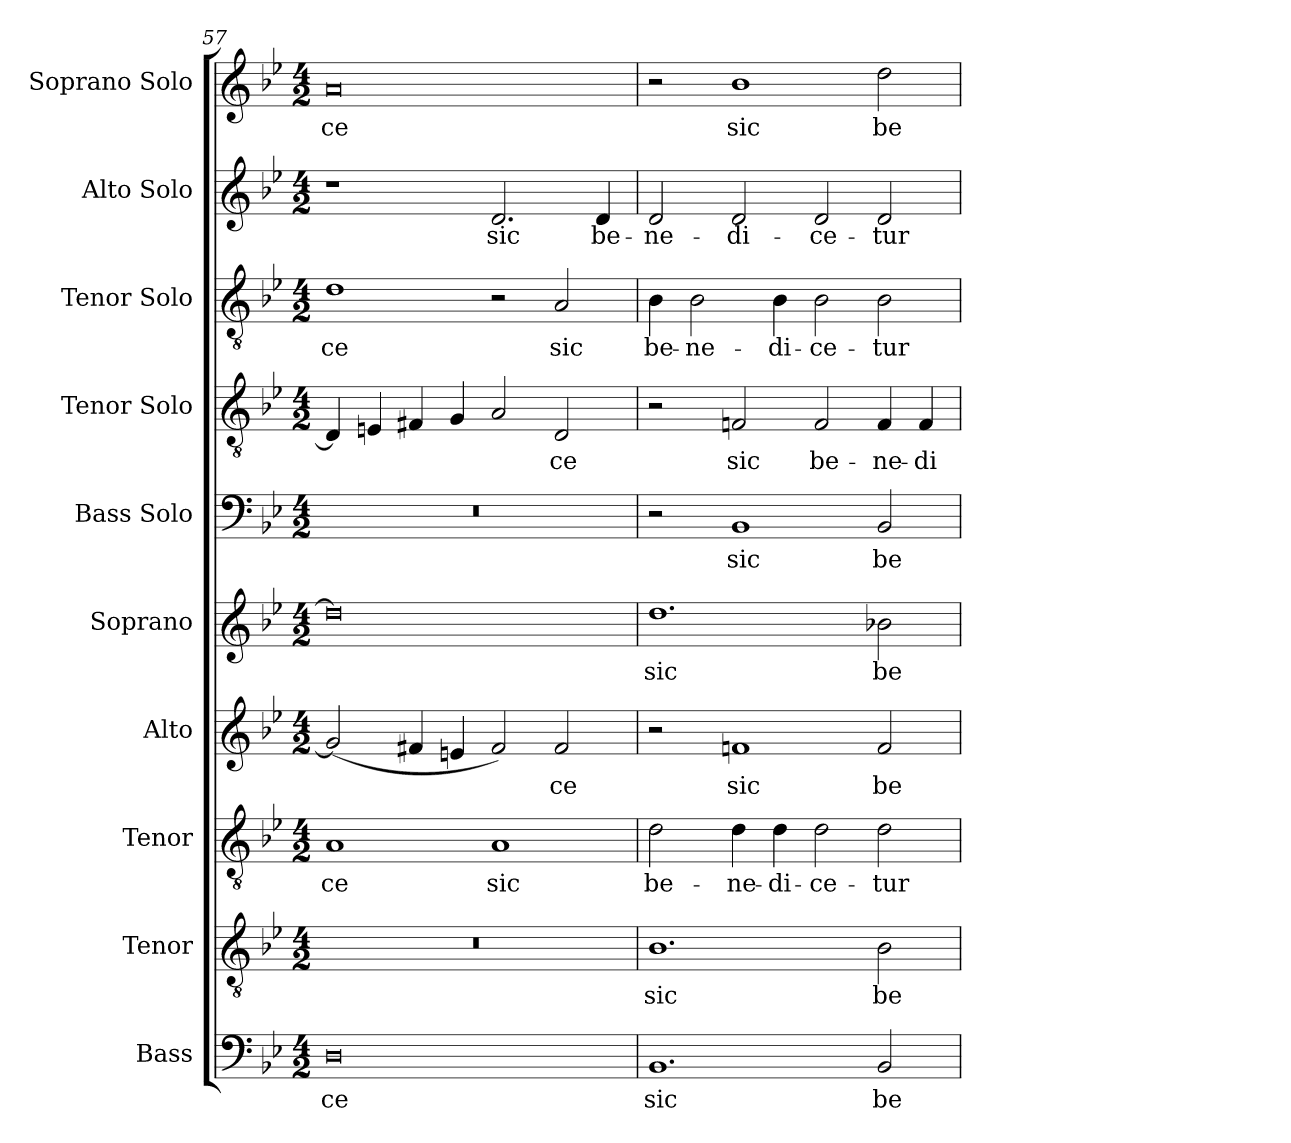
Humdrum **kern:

**kern	**text	**kern	**text	**kern	**text	**kern	**text	**kern	**text	**kern	**text	**kern	**text	**kern	**text	**kern	**text	**kern	**text
*part10	*part10	*part9	*part9	*part8	*part8	*part7	*part7	*part6	*part6	*part5	*part5	*part4	*part4	*part3	*part3	*part2	*part2	*part1	*part1
*staff10	*staff10	*staff9	*staff9	*staff8	*staff8	*staff7	*staff7	*staff6	*staff6	*staff5	*staff5	*staff4	*staff4	*staff3	*staff3	*staff2	*staff2	*staff1	*staff1
*I"Bass	*	*I"Tenor	*	*I"Tenor	*	*I"Alto	*	*I"Soprano	*	*I"Bass Solo	*	*I"Tenor Solo	*	*I"Tenor Solo	*	*I"Alto Solo	*	*I"Soprano Solo	*
*I'B.	*	*I'T.	*	*I'T.	*	*I'A.	*	*I'S.	*	*I'B.	*	*I'T.	*	*I'T.	*	*I'A.	*	*I'S.	*
!!LO:LB:g=z
*clefF4	*	*clefGv2	*	*clefGv2	*	*clefG2	*	*clefG2	*	*clefF4	*	*clefGv2	*	*clefGv2	*	*clefG2	*	*clefG2	*
*	*	*ITrd7c12	*	*ITrd7c12	*	*	*	*	*	*	*	*ITrd7c12	*	*ITrd7c12	*	*	*	*	*
*k[b-e-]	*	*k[b-e-]	*	*k[b-e-]	*	*k[b-e-]	*	*k[b-e-]	*	*k[b-e-]	*	*k[b-e-]	*	*k[b-e-]	*	*k[b-e-]	*	*k[b-e-]	*
*B-:	*	*B-:	*	*B-:	*	*B-:	*	*B-:	*	*B-:	*	*B-:	*	*B-:	*	*B-:	*	*B-:	*
*M4/2	*	*M4/2	*	*M4/2	*	*M4/2	*	*M4/2	*	*M4/2	*	*M4/2	*	*M4/2	*	*M4/2	*	*M4/2	*
=57	=57	=57	=57	=57	=57	=57	=57	=57	=57	=57	=57	=57	=57	=57	=57	=57	=57	=57	=57
!	!LO:LY:b:color=#000000	!LO:N:vis=1	!	!	!	!	!	!	!	!	!	!	!	!	!	!	!	!	!
!	!	!	!	!	!LO:LY:b:color=#000000	!	!	!	!	!LO:N:vis=1	!	!	!	!	!	!	!	!	!
!	!	!	!	!	!	!	!	!	!	!	!	!	!	!	!LO:LY:b:color=#000000	!	!	!	!
!	!	!	!	!	!	!	!	!	!	!	!	!	!	!	!	!	!	!	!LO:LY:b:color=#000000
0Di	-ce	0r	.	1AAi	-ce	(2gi/]	.	0ddi]	.	0r	.	4DDi/]	.	1Di	-ce	1r	.	0ai	-ce
.	.	.	.	.	.	.	.	.	.	.	.	4EEni/	.	.	.	.	.	.	.
.	.	.	.	.	.	4f#Xi/	.	.	.	.	.	4FF#Xi/	.	.	.	.	.	.	.
.	.	.	.	.	.	4eni/	.	.	.	.	.	4GGi/	.	.	.	.	.	.	.
!	!	!	!	!	!LO:LY:b:color=#000000	!	!	!	!	!	!	!	!	!	!	!	!	!	!
!	!	!	!	!	!	!	!	!	!	!	!	!	!	!	!	!	!LO:LY:b:color=#000000	!	!
.	.	.	.	1AAi	sic	2f#i/)	.	.	.	.	.	2AAi/	.	2r	.	2.di/	sic	.	.
!	!	!	!	!	!	!	!LO:LY:b:color=#000000	!	!	!	!	!	!	!	!	!	!	!	!
!	!	!	!	!	!	!	!	!	!	!	!	!	!LO:LY:b:color=#000000	!	!	!	!	!	!
!	!	!	!	!	!	!	!	!	!	!	!	!	!	!	!LO:LY:b:color=#000000	!	!	!	!
.	.	.	.	.	.	2f#i/	-ce	.	.	.	.	2DDi/	-ce	2AAi/	sic	.	.	.	.
!	!	!	!	!	!	!	!	!	!	!	!	!	!	!	!	!	!LO:LY:b:color=#000000	!	!
.	.	.	.	.	.	.	.	.	.	.	.	.	.	.	.	4di/	be-	.	.
=58	=58	=58	=58	=58	=58	=58	=58	=58	=58	=58	=58	=58	=58	=58	=58	=58	=58	=58	=58
!	!LO:LY:b:color=#000000	!	!	!	!	!	!	!	!	!	!	!	!	!	!	!	!	!	!
!	!	!	!LO:LY:b:color=#000000	!	!	!	!	!	!	!	!	!	!	!	!	!	!	!	!
!	!	!	!	!	!LO:LY:b:color=#000000	!	!	!	!	!	!	!	!	!	!	!	!	!	!
!	!	!	!	!	!	!	!	!	!LO:LY:b:color=#000000	!	!	!	!	!	!	!	!	!	!
!	!	!	!	!	!	!	!	!	!	!	!	!	!	!	!LO:LY:b:color=#000000	!	!	!	!
!	!	!	!	!	!	!	!	!	!	!	!	!	!	!	!	!	!LO:LY:b:color=#000000	!	!
1.BB-i	sic	1.BB-i	sic	2Di\	be-	2r	.	1.ddi	sic	2r	.	2r	.	4BB-i\	be-	2di/	-ne-	2r	.
!	!	!	!	!	!	!	!	!	!	!	!	!	!	!	!LO:LY:b:color=#000000	!	!	!	!
.	.	.	.	.	.	.	.	.	.	.	.	.	.	2BB-i\	-ne-	.	.	.	.
!	!	!	!	!	!LO:LY:b:color=#000000	!	!	!	!	!	!	!	!	!	!	!	!	!	!
!	!	!	!	!	!	!	!LO:LY:b:color=#000000	!	!	!	!	!	!	!	!	!	!	!	!
!	!	!	!	!	!	!	!	!	!	!	!LO:LY:b:color=#000000	!	!	!	!	!	!	!	!
!	!	!	!	!	!	!	!	!	!	!	!	!	!LO:LY:b:color=#000000	!	!	!	!	!	!
!	!	!	!	!	!	!	!	!	!	!	!	!	!	!	!	!	!LO:LY:b:color=#000000	!	!
!	!	!	!	!	!	!	!	!	!	!	!	!	!	!	!	!	!	!	!LO:LY:b:color=#000000
.	.	.	.	4Di\	-ne-	1fni	sic	.	.	1BB-i	sic	2FFni/	sic	.	.	2di/	-di-	1b-i	sic
!	!	!	!	!	!LO:LY:b:color=#000000	!	!	!	!	!	!	!	!	!	!	!	!	!	!
!	!	!	!	!	!	!	!	!	!	!	!	!	!	!	!LO:LY:b:color=#000000	!	!	!	!
.	.	.	.	4Di\	-di-	.	.	.	.	.	.	.	.	4BB-i\	-di-	.	.	.	.
!	!	!	!	!	!LO:LY:b:color=#000000	!	!	!	!	!	!	!	!	!	!	!	!	!	!
!	!	!	!	!	!	!	!	!	!	!	!	!	!LO:LY:b:color=#000000	!	!	!	!	!	!
!	!	!	!	!	!	!	!	!	!	!	!	!	!	!	!LO:LY:b:color=#000000	!	!	!	!
!	!	!	!	!	!	!	!	!	!	!	!	!	!	!	!	!	!LO:LY:b:color=#000000	!	!
.	.	.	.	2Di\	-ce-	.	.	.	.	.	.	2FFi/	be-	2BB-i\	-ce-	2di/	-ce-	.	.
!	!LO:LY:b:color=#000000	!	!	!	!	!	!	!	!	!	!	!	!	!	!	!	!	!	!
!	!	!	!LO:LY:b:color=#000000	!	!	!	!	!	!	!	!	!	!	!	!	!	!	!	!
!	!	!	!	!	!LO:LY:b:color=#000000	!	!	!	!	!	!	!	!	!	!	!	!	!	!
!	!	!	!	!	!	!	!LO:LY:b:color=#000000	!	!	!	!	!	!	!	!	!	!	!	!
!	!	!	!	!	!	!	!	!	!LO:LY:b:color=#000000	!	!	!	!	!	!	!	!	!	!
!	!	!	!	!	!	!	!	!	!	!	!LO:LY:b:color=#000000	!	!	!	!	!	!	!	!
!	!	!	!	!	!	!	!	!	!	!	!	!	!LO:LY:b:color=#000000	!	!	!	!	!	!
!	!	!	!	!	!	!	!	!	!	!	!	!	!	!	!LO:LY:b:color=#000000	!	!	!	!
!	!	!	!	!	!	!	!	!	!	!	!	!	!	!	!	!	!LO:LY:b:color=#000000	!	!
!	!	!	!	!	!	!	!	!	!	!	!	!	!	!	!	!	!	!	!LO:LY:b:color=#000000
2BB-i/	be-	2BB-i\	be-	2Di\	-tur	2fi/	be-	2b-Xi\	be-	2BB-i/	be-	4FFi/	-ne-	2BB-i\	-tur	2di/	-tur	2ddi\	be-
!	!	!	!	!	!	!	!	!	!	!	!	!	!LO:LY:b:color=#000000	!	!	!	!	!	!
.	.	.	.	.	.	.	.	.	.	.	.	4FFi/	-di-	.	.	.	.	.	.
=	=	=	=	=	=	=	=	=	=	=	=	=	=	=	=	=	=	=	=
*-	*-	*-	*-	*-	*-	*-	*-	*-	*-	*-	*-	*-	*-	*-	*-	*-	*-	*-	*-
